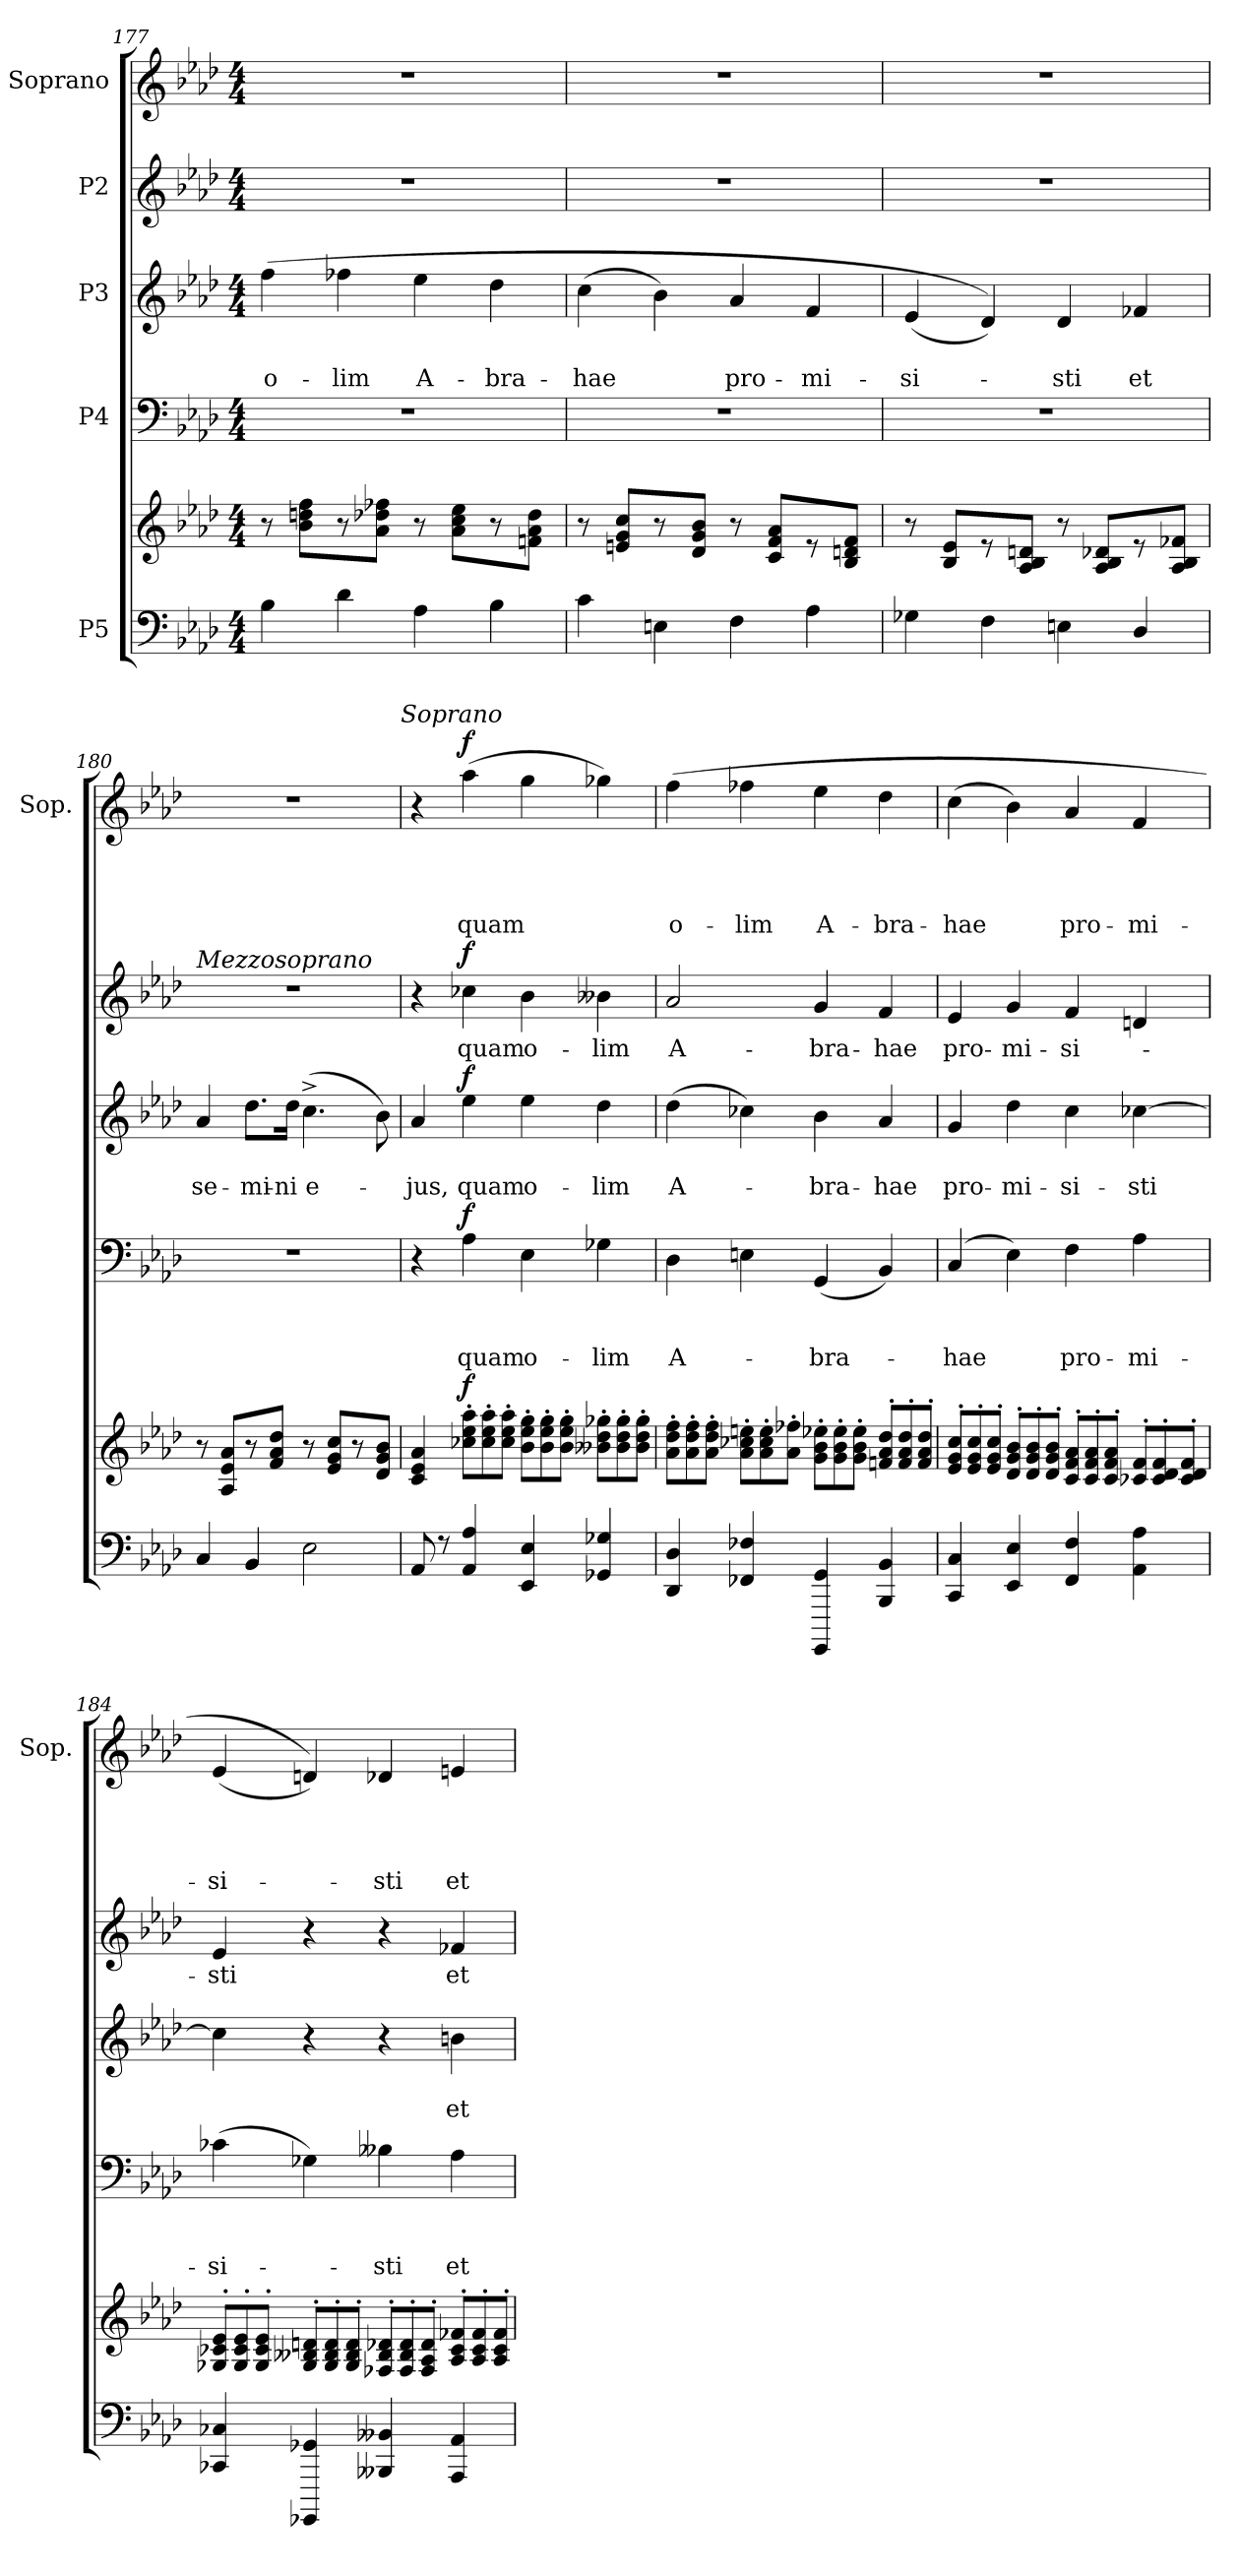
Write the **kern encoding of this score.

**kern	**kern	**dynam	**kern	**text	**text	**text	**dynam	**kern	**text	**text	**dynam	**kern	**text	**dynam	**kern	**text	**text	**text	**text	**dynam
*part5	*part5	*part5	*part4	*part4	*part4	*part4	*part4	*part3	*part3	*part3	*part3	*part2	*part2	*part2	*part1	*part1	*part1	*part1	*part1	*part1
*staff6	*staff5	*staff5/6	*staff4	*staff4	*staff4	*staff4	*staff4	*staff3	*staff3	*staff3	*staff3	*staff2	*staff2	*staff2	*staff1	*staff1	*staff1	*staff1	*staff1	*staff1
*I"P5	*	*	*I"P4	*	*	*	*	*I"P3	*	*	*	*I"P2	*	*	*I"Soprano	*	*	*	*	*
*	*	*	*	*	*	*	*	*	*	*	*	*	*	*	*I'Sop.	*	*	*	*	*
*clefF4	*clefG2	*	*clefF4	*	*	*	*	*clefG2	*	*	*	*clefG2	*	*	*clefG2	*	*	*	*	*
*	*	*	*	*	*	*	*	*ITrd7c12	*	*	*	*	*	*	*	*	*	*	*	*
*k[b-e-a-d-]	*k[b-e-a-d-]	*	*k[b-e-a-d-]	*	*	*	*	*k[b-e-a-d-]	*	*	*	*k[b-e-a-d-]	*	*	*k[b-e-a-d-]	*	*	*	*	*
*A-:	*A-:	*	*A-:	*	*	*	*	*A-:	*	*	*	*A-:	*	*	*A-:	*	*	*	*	*
*M4/4	*M4/4	*	*M4/4	*	*	*	*	*M4/4	*	*	*	*M4/4	*	*	*M4/4	*	*	*	*	*
=177	=177	=177	=177	=177	=177	=177	=177	=177	=177	=177	=177	=177	=177	=177	=177	=177	=177	=177	=177	=177
*^	*^	*	*	*	*	*	*	*	*	*	*	*	*	*	*	*	*	*	*	*
*	*	*	*^	*	*	*	*	*	*	*	*	*	*	*	*	*	*	*	*	*	*	*
!	!	!	!	!	!	!	!	!	!	!	!	!	!LO:LY:b	!	!	!	!	!	!	!	!	!	!
4B-\	1ryy	1ryy	1ryy	8r	.	1r	.	.	.	.	(>4f\	.	o-	.	1r	.	.	1r	.	.	.	.	.
.	.	.	.	8b-\ 8ddn\ 8ff\L	.	.	.	.	.	.	.	.	.	.	.	.	.	.	.	.	.	.	.
!	!	!	!	!	!	!	!	!	!	!	!	!	!LO:LY:b	!	!	!	!	!	!	!	!	!	!
4d-\	.	.	.	8r	.	.	.	.	.	.	4f-X\	.	-lim	.	.	.	.	.	.	.	.	.	.
.	.	.	.	8a-\ 8dd-X\ 8ff-X\J	.	.	.	.	.	.	.	.	.	.	.	.	.	.	.	.	.	.	.
!	!	!	!	!	!	!	!	!	!	!	!	!	!LO:LY:b	!	!	!	!	!	!	!	!	!	!
4A-\	.	.	.	8r	.	.	.	.	.	.	4e-\	.	A-	.	.	.	.	.	.	.	.	.	.
.	.	.	.	8a-\ 8cc\ 8ee-\L	.	.	.	.	.	.	.	.	.	.	.	.	.	.	.	.	.	.	.
!	!	!	!	!	!	!	!	!	!	!	!	!	!LO:LY:b	!	!	!	!	!	!	!	!	!	!
4B-\	.	.	.	8r	.	.	.	.	.	.	4d-\	.	-bra-	.	.	.	.	.	.	.	.	.	.
.	.	.	.	8fn\ 8a-\ 8dd-\J	.	.	.	.	.	.	.	.	.	.	.	.	.	.	.	.	.	.	.
=178	=178	=178	=178	=178	=178	=178	=178	=178	=178	=178	=178	=178	=178	=178	=178	=178	=178	=178	=178	=178	=178	=178	=178
!	!	!	!	!	!	!	!	!	!	!	!	!	!LO:LY:b	!	!	!	!	!	!	!	!	!	!
4c\	1ryy	1ryy	1ryy	8r	.	1r	.	.	.	.	(>4c\	.	-hae	.	1r	.	.	1r	.	.	.	.	.
.	.	.	.	8en/ 8g/ 8cc/L	.	.	.	.	.	.	.	.	.	.	.	.	.	.	.	.	.	.	.
4En\	.	.	.	8r	.	.	.	.	.	.	4B-\)	.	.	.	.	.	.	.	.	.	.	.	.
.	.	.	.	8d-/ 8g/ 8b-/J	.	.	.	.	.	.	.	.	.	.	.	.	.	.	.	.	.	.	.
!	!	!	!	!	!	!	!	!	!	!	!	!	!LO:LY:b	!	!	!	!	!	!	!	!	!	!
4F\	.	.	.	8r	.	.	.	.	.	.	4A-/	.	pro-	.	.	.	.	.	.	.	.	.	.
.	.	.	.	8c/ 8f/ 8a-/L	.	.	.	.	.	.	.	.	.	.	.	.	.	.	.	.	.	.	.
!	!	!	!	!	!	!	!	!	!	!	!	!	!LO:LY:b	!	!	!	!	!	!	!	!	!	!
4A-\	.	.	.	8r	.	.	.	.	.	.	4F/	.	-mi-	.	.	.	.	.	.	.	.	.	.
.	.	.	.	8B-/ 8dn/ 8f/J	.	.	.	.	.	.	.	.	.	.	.	.	.	.	.	.	.	.	.
!!LO:PB:g=z
=179	=179	=179	=179	=179	=179	=179	=179	=179	=179	=179	=179	=179	=179	=179	=179	=179	=179	=179	=179	=179	=179	=179	=179
!	!	!	!	!	!	!	!	!	!	!	!	!	!LO:LY:b	!	!	!	!	!	!	!	!	!	!
4G-X\	1ryy	1ryy	1ryy	8r	.	1r	.	.	.	.	(<4E-/	.	-si-	.	1r	.	.	1r	.	.	.	.	.
.	.	.	.	8B-/ 8e-/L	.	.	.	.	.	.	.	.	.	.	.	.	.	.	.	.	.	.	.
4F\	.	.	.	8r	.	.	.	.	.	.	4D-/))	.	.	.	.	.	.	.	.	.	.	.	.
.	.	.	.	8A-/ 8B-/ 8dn/J	.	.	.	.	.	.	.	.	.	.	.	.	.	.	.	.	.	.	.
!	!	!	!	!	!	!	!	!	!	!	!	!	!LO:LY:b	!	!	!	!	!	!	!	!	!	!
4En\	.	.	.	8r	.	.	.	.	.	.	4D-/	.	-sti	.	.	.	.	.	.	.	.	.	.
.	.	.	.	8A-/ 8B-/ 8d-X/L	.	.	.	.	.	.	.	.	.	.	.	.	.	.	.	.	.	.	.
!	!	!	!	!	!	!	!	!	!	!	!	!	!LO:LY:b	!	!	!	!	!	!	!	!	!	!
4D-/	.	.	.	8r	.	.	.	.	.	.	4F-X/	.	et	.	.	.	.	.	.	.	.	.	.
.	.	.	.	8A-/ 8B-/ 8f-X/J	.	.	.	.	.	.	.	.	.	.	.	.	.	.	.	.	.	.	.
=180	=180	=180	=180	=180	=180	=180	=180	=180	=180	=180	=180	=180	=180	=180	=180	=180	=180	=180	=180	=180	=180	=180	=180
!	!	!	!	!	!	!	!	!	!	!	!	!	!	!	!LO:TX:a:i:t=Mezzosoprano	!	!	!	!	!	!	!	!
!	!	!	!	!	!	!	!	!	!	!	!	!	!LO:LY:b	!	!	!	!	!	!	!	!	!	!
4C/	1ryy	1ryy	1ryy	8r	.	1r	.	.	.	.	4A-/	.	se-	.	1r	.	.	1r	.	.	.	.	.
.	.	.	.	8A-/ 8e-/ 8a-/L	.	.	.	.	.	.	.	.	.	.	.	.	.	.	.	.	.	.	.
!	!	!	!	!	!	!	!	!	!	!	!	!	!LO:LY:b	!	!	!	!	!	!	!	!	!	!
4BB-/	.	.	.	8r	.	.	.	.	.	.	8.d-\L	.	-mi-	.	.	.	.	.	.	.	.	.	.
.	.	.	.	8f/ 8a-/ 8dd-/J	.	.	.	.	.	.	.	.	.	.	.	.	.	.	.	.	.	.	.
!	!	!	!	!	!	!	!	!	!	!	!	!	!LO:LY:b	!	!	!	!	!	!	!	!	!	!
.	.	.	.	.	.	.	.	.	.	.	16d-\Jk	.	-ni	.	.	.	.	.	.	.	.	.	.
!	!	!	!	!	!	!	!	!	!	!	!	!	!LO:LY:b	!	!	!	!	!	!	!	!	!	!
2E-\	.	.	.	8r	.	.	.	.	.	.	(>4.c^>\	.	e-	.	.	.	.	.	.	.	.	.	.
.	.	.	.	8e-/ 8g/ 8cc/L	.	.	.	.	.	.	.	.	.	.	.	.	.	.	.	.	.	.	.
.	.	.	.	8r	.	.	.	.	.	.	.	.	.	.	.	.	.	.	.	.	.	.	.
.	.	.	.	8d-/ 8g/ 8b-/J	.	.	.	.	.	.	8B-\)	.	.	.	.	.	.	.	.	.	.	.	.
!	!	!	!	!	!	!	!	!	!	!	!	!	!	!	!	!	!	!LO:TX:a:i:t=Soprano	!	!	!	!	!
=181	=181	=181	=181	=181	=181	=181	=181	=181	=181	=181	=181	=181	=181	=181	=181	=181	=181	=181	=181	=181	=181	=181	=181
!	!	!	!	!	!	!	!	!	!	!	!	!	!LO:LY:b	!	!	!	!	!	!	!	!	!	!
8AA-/	1ryy	1ryy	1ryy	4c/ 4e-/ 4a-/	.	4r	.	.	.	.	4A-/	.	-jus,	.	4r	.	.	4r	.	.	.	.	.
8r	.	.	.	.	.	.	.	.	.	.	.	.	.	.	.	.	.	.	.	.	.	.	.
*	*	*	*	*Xtuplet	*	*	*	*	*	*	*	*	*	*	*	*	*	*	*	*	*	*	*
!	!	!	!	!	!LO:DY:a	!	!	!	!LO:LY:b	!LO:DY:a	!	!	!LO:LY:b	!LO:DY:a	!	!LO:LY:b	!LO:DY:a	!	!	!	!	!LO:LY:b	!LO:DY:a
4AA-/ 4A-/	.	.	.	12cc-X\'> 12ee-\'> 12aa-\'>L	f	4A-\	.	.	quam	f	4e-\	.	quam	f	4cc-X\	quam	f	(>4aa-\	.	.	.	quam	f
.	.	.	.	12cc-\'> 12ee-\'> 12aa-\'>	.	.	.	.	.	.	.	.	.	.	.	.	.	.	.	.	.	.	.
.	.	.	.	12cc-\'> 12ee-\'> 12aa-\'>J	.	.	.	.	.	.	.	.	.	.	.	.	.	.	.	.	.	.	.
!	!	!	!	!	!	!	!	!	!LO:LY:b	!	!	!	!LO:LY:b	!	!	!LO:LY:b	!	!	!	!	!	!	!
4EE-/ 4E-/	.	.	.	12b-\'> 12ee-\'> 12gg\'>L	.	4E-\	.	.	o-	.	4e-\	.	o-	.	4b-\	o-	.	4gg\	.	.	.	.	.
.	.	.	.	12b-\'> 12ee-\'> 12gg\'>	.	.	.	.	.	.	.	.	.	.	.	.	.	.	.	.	.	.	.
.	.	.	.	12b-\'> 12ee-\'> 12gg\'>J	.	.	.	.	.	.	.	.	.	.	.	.	.	.	.	.	.	.	.
!	!	!	!	!	!	!	!	!	!LO:LY:b	!	!	!	!LO:LY:b	!	!	!LO:LY:b	!	!	!	!	!	!	!
4GG-X/ 4G-X/	.	.	.	12b--X\'> 12dd-\'> 12gg-X\'>L	.	4G-X\	.	.	-lim	.	4d-\	.	-lim	.	4b--X\	-lim	.	4gg-X\)	.	.	.	.	.
.	.	.	.	12b--\'> 12dd-\'> 12gg-\'>	.	.	.	.	.	.	.	.	.	.	.	.	.	.	.	.	.	.	.
.	.	.	.	12b--\'> 12dd-\'> 12gg-\'>J	.	.	.	.	.	.	.	.	.	.	.	.	.	.	.	.	.	.	.
=182	=182	=182	=182	=182	=182	=182	=182	=182	=182	=182	=182	=182	=182	=182	=182	=182	=182	=182	=182	=182	=182	=182	=182
!	!	!	!	!	!	!	!	!	!LO:LY:b	!	!	!	!LO:LY:b	!	!	!LO:LY:b	!	!	!	!	!	!LO:LY:b	!
4DD-/ 4D-/	1ryy	1ryy	1ryy	12a-\'> 12dd-\'> 12ff\'>L	.	4D-\	.	.	A-	.	(>4d-\	.	A-	.	2a-/	A-	.	(>4ff\	.	.	.	o-	.
.	.	.	.	12a-\'> 12dd-\'> 12ff\'>	.	.	.	.	.	.	.	.	.	.	.	.	.	.	.	.	.	.	.
.	.	.	.	12a-\'> 12dd-\'> 12ff\'>J	.	.	.	.	.	.	.	.	.	.	.	.	.	.	.	.	.	.	.
!	!	!	!	!	!	!	!	!	!	!	!	!	!	!	!	!	!	!	!	!	!	!LO:LY:b	!
4FF-X/ 4F-X/	.	.	.	12a-\'> 12cc-X\'> 12een\'>L	.	4En\	.	.	.	.	4c-X\)	.	.	.	.	.	.	4ff-X\	.	.	.	-lim	.
.	.	.	.	12a-\'> 12cc-\'> 12ee\'>	.	.	.	.	.	.	.	.	.	.	.	.	.	.	.	.	.	.	.
.	.	.	.	12a-\'> 12ff-X\'>J	.	.	.	.	.	.	.	.	.	.	.	.	.	.	.	.	.	.	.
!	!	!	!	!	!	!	!	!	!LO:LY:b	!	!	!	!LO:LY:b	!	!	!LO:LY:b	!	!	!	!	!	!LO:LY:b	!
4GGGG/ 4GG/	.	.	.	12g\'> 12b-\'> 12ee-X\'>L	.	(<4GG/	.	.	-bra-	.	4B-\	.	-bra-	.	4g/	-bra-	.	4ee-\	.	.	.	A-	.
.	.	.	.	12g\'> 12b-\'> 12ee-\'>	.	.	.	.	.	.	.	.	.	.	.	.	.	.	.	.	.	.	.
.	.	.	.	12g\'> 12b-\'> 12ee-\'>J	.	.	.	.	.	.	.	.	.	.	.	.	.	.	.	.	.	.	.
!	!	!	!	!	!	!	!	!	!	!	!	!	!LO:LY:b	!	!	!LO:LY:b	!	!	!	!	!	!LO:LY:b	!
4BBB-/ 4BB-/	.	.	.	12fn/'> 12a-/'> 12dd-/'>L	.	4BB-/)	.	.	.	.	4A-/	.	-hae	.	4f/	-hae	.	4dd-\	.	.	.	-bra-	.
.	.	.	.	12f/'> 12a-/'> 12dd-/'>	.	.	.	.	.	.	.	.	.	.	.	.	.	.	.	.	.	.	.
.	.	.	.	12f/'> 12a-/'> 12dd-/'>J	.	.	.	.	.	.	.	.	.	.	.	.	.	.	.	.	.	.	.
!!LO:LB:g=z
=183	=183	=183	=183	=183	=183	=183	=183	=183	=183	=183	=183	=183	=183	=183	=183	=183	=183	=183	=183	=183	=183	=183	=183
!	!	!	!	!	!	!	!	!	!LO:LY:b	!	!	!	!LO:LY:b	!	!	!LO:LY:b	!	!	!	!	!	!LO:LY:b	!
4CC/ 4C/	1ryy	1ryy	1ryy	12e-/'> 12g/'> 12cc/'>L	.	(<4C/	.	.	-hae	.	4G/	.	pro-	.	4e-/	pro-	.	(>4cc\	.	.	.	-hae	.
.	.	.	.	12e-/'> 12g/'> 12cc/'>	.	.	.	.	.	.	.	.	.	.	.	.	.	.	.	.	.	.	.
.	.	.	.	12e-/'> 12g/'> 12cc/'>J	.	.	.	.	.	.	.	.	.	.	.	.	.	.	.	.	.	.	.
!	!	!	!	!	!	!	!	!	!	!	!	!	!LO:LY:b	!	!	!LO:LY:b	!	!	!	!	!	!	!
4EE-/ 4E-/	.	.	.	12d-/'> 12g/'> 12b-/'>L	.	4E-\)	.	.	.	.	4d-\	.	-mi-	.	4g/	-mi-	.	4b-\)	.	.	.	.	.
.	.	.	.	12d-/'> 12g/'> 12b-/'>	.	.	.	.	.	.	.	.	.	.	.	.	.	.	.	.	.	.	.
.	.	.	.	12d-/'> 12g/'> 12b-/'>J	.	.	.	.	.	.	.	.	.	.	.	.	.	.	.	.	.	.	.
!	!	!	!	!	!	!	!	!	!LO:LY:b	!	!	!	!LO:LY:b	!	!	!LO:LY:b	!	!	!	!	!	!LO:LY:b	!
4FF/ 4F/	.	.	.	12c/'> 12f/'> 12a-/'>L	.	4F\	.	.	pro-	.	4c\	.	-si-	.	4f/	-si-	.	4a-/	.	.	.	pro-	.
.	.	.	.	12c/'> 12f/'> 12a-/'>	.	.	.	.	.	.	.	.	.	.	.	.	.	.	.	.	.	.	.
.	.	.	.	12c/'> 12f/'> 12a-/'>J	.	.	.	.	.	.	.	.	.	.	.	.	.	.	.	.	.	.	.
!	!	!	!	!	!	!	!	!	!LO:LY:b	!	!	!	!LO:LY:b	!	!	!	!	!	!	!	!	!LO:LY:b	!
4AA-\ 4A-\	.	.	.	12c-X/'> 12f/'>L	.	4A-\	.	.	-mi-	.	[>4c-X\	.	-sti	.	4dn/	.	.	4f/	.	.	.	-mi-	.
.	.	.	.	12c-/'> 12d-/'> 12f/'>	.	.	.	.	.	.	.	.	.	.	.	.	.	.	.	.	.	.	.
.	.	.	.	12c-/'> 12d-/'> 12f/'>J	.	.	.	.	.	.	.	.	.	.	.	.	.	.	.	.	.	.	.
=184	=184	=184	=184	=184	=184	=184	=184	=184	=184	=184	=184	=184	=184	=184	=184	=184	=184	=184	=184	=184	=184	=184	=184
!	!	!	!	!	!	!	!	!	!LO:LY:b	!	!	!	!	!	!	!LO:LY:b	!	!	!	!	!	!LO:LY:b	!
4CC-X/ 4C-X/	1ryy	1ryy	1ryy	12G-X/'> 12c-X/'> 12e-/'>L	.	(>4c-X\	.	.	-si-	.	4c-\]	.	.	.	4e-/	-sti	.	(<4e-/	.	.	.	-si-	.
.	.	.	.	12G-/'> 12c-/'> 12e-/'>	.	.	.	.	.	.	.	.	.	.	.	.	.	.	.	.	.	.	.
.	.	.	.	12G-/'> 12c-/'> 12e-/'>J	.	.	.	.	.	.	.	.	.	.	.	.	.	.	.	.	.	.	.
4GGGG-X/ 4GG-X/	.	.	.	12G-/'> 12B--X/'> 12dn/'>L	.	4G-X\)	.	.	.	.	4r	.	.	.	4r	.	.	4dn/))	.	.	.	.	.
.	.	.	.	12G-/'> 12B--/'> 12d/'>	.	.	.	.	.	.	.	.	.	.	.	.	.	.	.	.	.	.	.
.	.	.	.	12G-/'> 12B--/'> 12d/'>J	.	.	.	.	.	.	.	.	.	.	.	.	.	.	.	.	.	.	.
!	!	!	!	!	!	!	!	!	!LO:LY:b	!	!	!	!	!	!	!	!	!	!	!	!	!LO:LY:b	!
4BBB--X/ 4BB--X/	.	.	.	12F-X/'> 12B--/'> 12d-X/'>L	.	4B--X\	.	.	-sti	.	4r	.	.	.	4r	.	.	4d-X/	.	.	.	-sti	.
.	.	.	.	12F-/'> 12B--/'> 12d-/'>	.	.	.	.	.	.	.	.	.	.	.	.	.	.	.	.	.	.	.
.	.	.	.	12F-/'> 12A-/'> 12d-/'>J	.	.	.	.	.	.	.	.	.	.	.	.	.	.	.	.	.	.	.
!	!	!	!	!	!	!	!	!	!LO:LY:b	!	!	!	!LO:LY:b	!	!	!LO:LY:b	!	!	!	!	!	!LO:LY:b	!
4AAA-/ 4AA-/	.	.	.	12A-/'> 12c-/'> 12f-X/'>L	.	4A-\	.	.	et	.	4Bn\	.	et	.	4f-X/	et	.	4en/	.	.	.	et	.
.	.	.	.	12A-/'> 12c-/'> 12f-/'>	.	.	.	.	.	.	.	.	.	.	.	.	.	.	.	.	.	.	.
.	.	.	.	12A-/'> 12c-/'> 12f-/'>J	.	.	.	.	.	.	.	.	.	.	.	.	.	.	.	.	.	.	.
*v	*v	*	*	*	*	*	*	*	*	*	*	*	*	*	*	*	*	*	*	*	*	*	*
*	*v	*v	*v	*	*	*	*	*	*	*	*	*	*	*	*	*	*	*	*	*	*	*
=	=	=	=	=	=	=	=	=	=	=	=	=	=	=	=	=	=	=	=	=
*-	*-	*-	*-	*-	*-	*-	*-	*-	*-	*-	*-	*-	*-	*-	*-	*-	*-	*-	*-	*-
